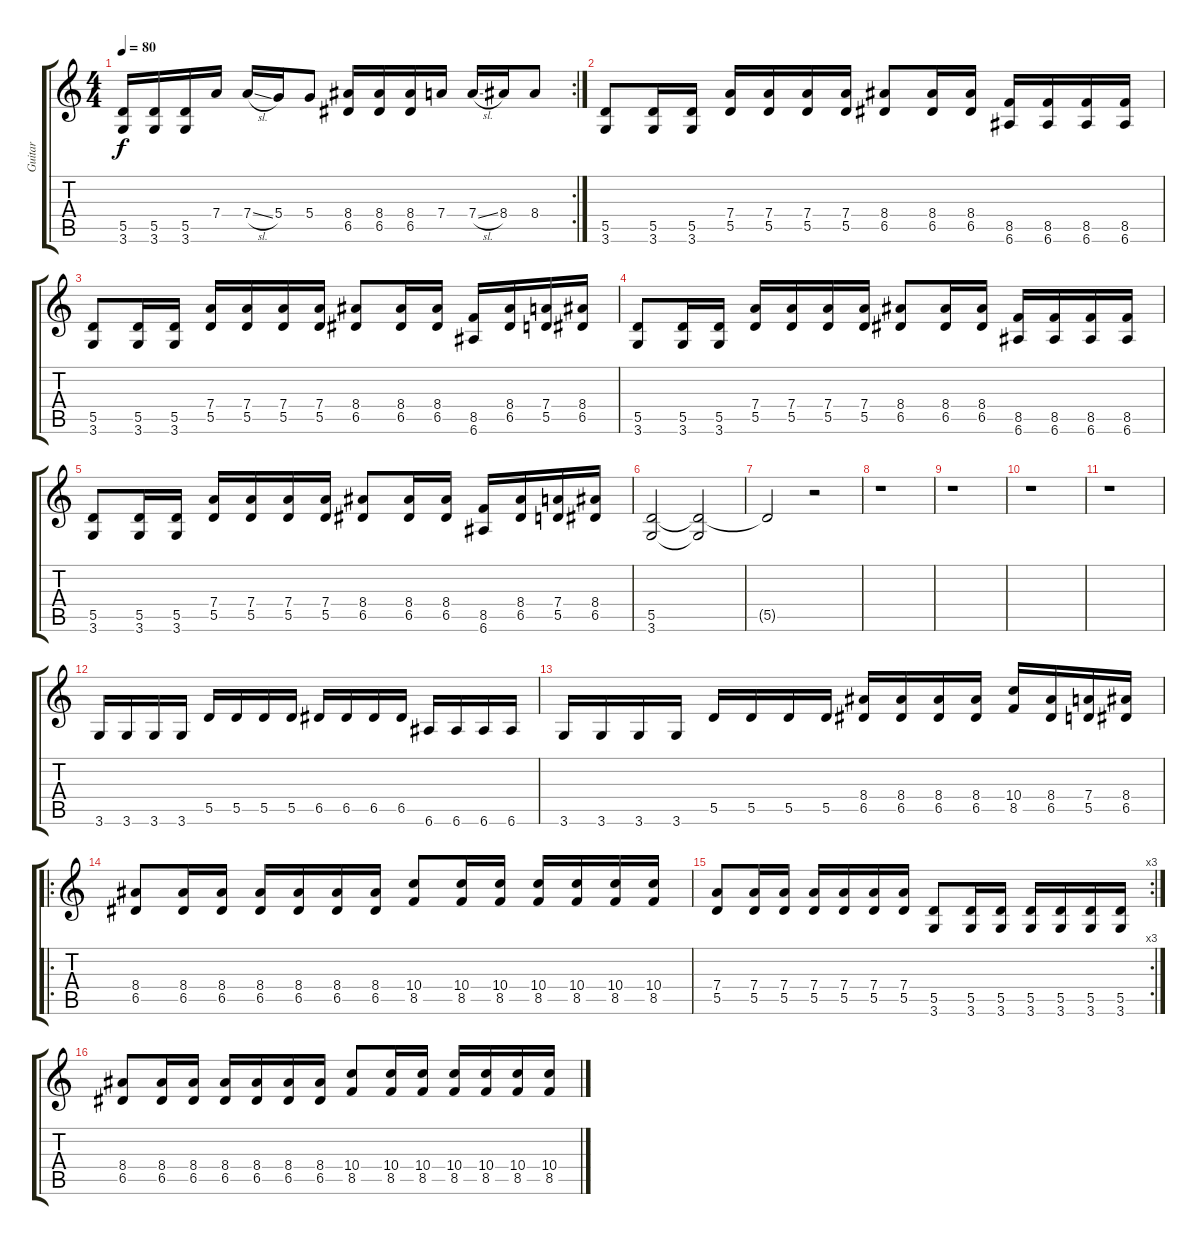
\track ("Guitar" "Guitar") {instrument overdrivenguitar}
\staff {score tabs}
\tuning (E4 B3 G3 D3 A2 E2) {hide}
\rc 2
\ts (4 4)
\tempo 80
\clef g2
\ks c
(5.5 3.6).16{dy f} (5.5 3.6).16 (5.5 3.6).16 7.4.16 7.4{sl}.16 5.4.16 5.4.8 (8.4 6.5).16 (8.4 6.5).16 (8.4 6.5).16 7.4.16 7.4{sl}.16 8.4.16 8.4.8 |
(5.5 3.6).8 (5.5 3.6).16 (5.5 3.6).16 (7.4 5.5).16 (7.4 5.5).16 (7.4 5.5).16 (7.4 5.5).16 (8.4 6.5).8 (8.4 6.5).16 (8.4 6.5).16 (8.5 6.6).16 (8.5 6.6).16 (8.5 6.6).16 (8.5 6.6).16 |
(5.5 3.6).8 (5.5 3.6).16 (5.5 3.6).16 (7.4 5.5).16 (7.4 5.5).16 (7.4 5.5).16 (7.4 5.5).16 (8.4 6.5).8 (8.4 6.5).16 (8.4 6.5).16 (8.5 6.6).16 (8.4 6.5).16 (7.4 5.5).16 (8.4 6.5).16 |
(5.5 3.6).8 (5.5 3.6).16 (5.5 3.6).16 (7.4 5.5).16 (7.4 5.5).16 (7.4 5.5).16 (7.4 5.5).16 (8.4 6.5).8 (8.4 6.5).16 (8.4 6.5).16 (8.5 6.6).16 (8.5 6.6).16 (8.5 6.6).16 (8.5 6.6).16 |
(5.5 3.6).8 (5.5 3.6).16 (5.5 3.6).16 (7.4 5.5).16 (7.4 5.5).16 (7.4 5.5).16 (7.4 5.5).16 (8.4 6.5).8 (8.4 6.5).16 (8.4 6.5).16 (8.5 6.6).16 (8.4 6.5).16 (7.4 5.5).16 (8.4 6.5).16 |
(5.5 3.6).2 (5.5{t} 3.6{t}).2 |
5.5{t}.2 r.2 |
r.1 |
r.1 |
r.1 |
r.1 |
3.6.16 3.6.16 3.6.16 3.6.16 5.5.16 5.5.16 5.5.16 5.5.16 6.5.16 6.5.16 6.5.16 6.5.16 6.6.16 6.6.16 6.6.16 6.6.16 |
3.6.16 3.6.16 3.6.16 3.6.16 5.5.16 5.5.16 5.5.16 5.5.16 (8.4 6.5).16 (8.4 6.5).16 (8.4 6.5).16 (8.4 6.5).16 (10.4 8.5).16 (8.4 6.5).16 (7.4 5.5).16 (8.4 6.5).16 |
\ro
(8.4 6.5).8 (8.4 6.5).16 (8.4 6.5).16 (8.4 6.5).16 (8.4 6.5).16 (8.4 6.5).16 (8.4 6.5).16 (10.4 8.5).8 (10.4 8.5).16 (10.4 8.5).16 (10.4 8.5).16 (10.4 8.5).16 (10.4 8.5).16 (10.4 8.5).16 |
\rc 3
(7.4 5.5).8 (7.4 5.5).16 (7.4 5.5).16 (7.4 5.5).16 (7.4 5.5).16 (7.4 5.5).16 (7.4 5.5).16 (5.5 3.6).8 (5.5 3.6).16 (5.5 3.6).16 (5.5 3.6).16 (5.5 3.6).16 (5.5 3.6).16 (5.5 3.6).16 |
(8.4 6.5).8 (8.4 6.5).16 (8.4 6.5).16 (8.4 6.5).16 (8.4 6.5).16 (8.4 6.5).16 (8.4 6.5).16 (10.4 8.5).8 (10.4 8.5).16 (10.4 8.5).16 (10.4 8.5).16 (10.4 8.5).16 (10.4 8.5).16 (10.4 8.5).16
